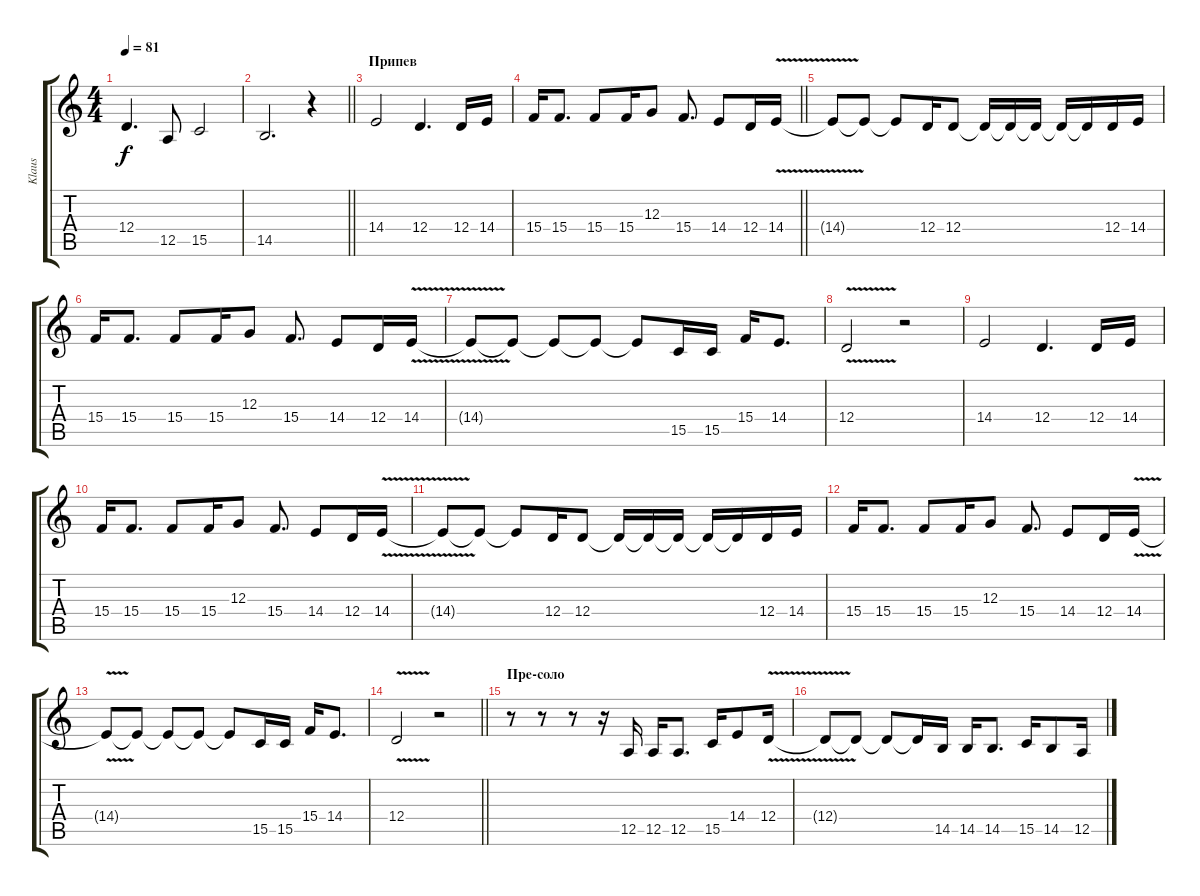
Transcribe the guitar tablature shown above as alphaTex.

\track ("Klaus" "Klaus") {instrument accordion}
\staff {score tabs}
\tuning (E4 B3 G3 D3 A2 E2) {hide}
\ts (4 4)
\tempo 81
\clef g2
\ks c
12.4{t}.4{d dy f} 12.5.8 15.5.2 |
\barLineRight lightlight
14.5.2{d} r.4 |
\section ("" "Припев")
14.4.2 12.4.4{d} 12.4.16 14.4.16 |
\barLineRight lightlight
15.4.16 15.4.8{d} 15.4.8 15.4.16 12.3.8 15.4.8{d} 14.4.8 12.4.16 14.4{v}.16 |
14.4{t}.8 14.4{t}.8 14.4{t}.8 12.4.16 12.4.8 12.4{t}.16 12.4{t}.16 12.4{t}.16 12.4{t}.16 12.4{t}.16 12.4.16 14.4.16 |
15.4.16 15.4.8{d} 15.4.8 15.4.16 12.3.8 15.4.8{d} 14.4.8 12.4.16 14.4{v}.16 |
14.4{t}.8 14.4{t}.8 14.4{t}.8 14.4{t}.8 14.4{t}.8 15.5.16 15.5.16 15.4.16 14.4.8{d} |
12.4{v}.2 r.2 |
14.4.2 12.4.4{d} 12.4.16 14.4.16 |
15.4.16 15.4.8{d} 15.4.8 15.4.16 12.3.8 15.4.8{d} 14.4.8 12.4.16 14.4{v}.16 |
14.4{t}.8 14.4{t}.8 14.4{t}.8 12.4.16 12.4.8 12.4{t}.16 12.4{t}.16 12.4{t}.16 12.4{t}.16 12.4{t}.16 12.4.16 14.4.16 |
15.4.16 15.4.8{d} 15.4.8 15.4.16 12.3.8 15.4.8{d} 14.4.8 12.4.16 14.4{v}.16 |
14.4{t}.8 14.4{t}.8 14.4{t}.8 14.4{t}.8 14.4{t}.8 15.5.16 15.5.16 15.4.16 14.4.8{d} |
\barLineRight lightlight
12.4{v}.2 r.2 |
\section ("" "Пре-соло")
r.8 r.8 r.8 r.16 12.5.16 12.5.16 12.5.8{d} 15.5.16 14.4.8 12.4{v}.16 |
12.4{t}.8 12.4{t}.8 12.4{t}.8 12.4{t}.16 14.5.16 14.5.16 14.5.8{d} 15.5.16 14.5.8 12.5.16
